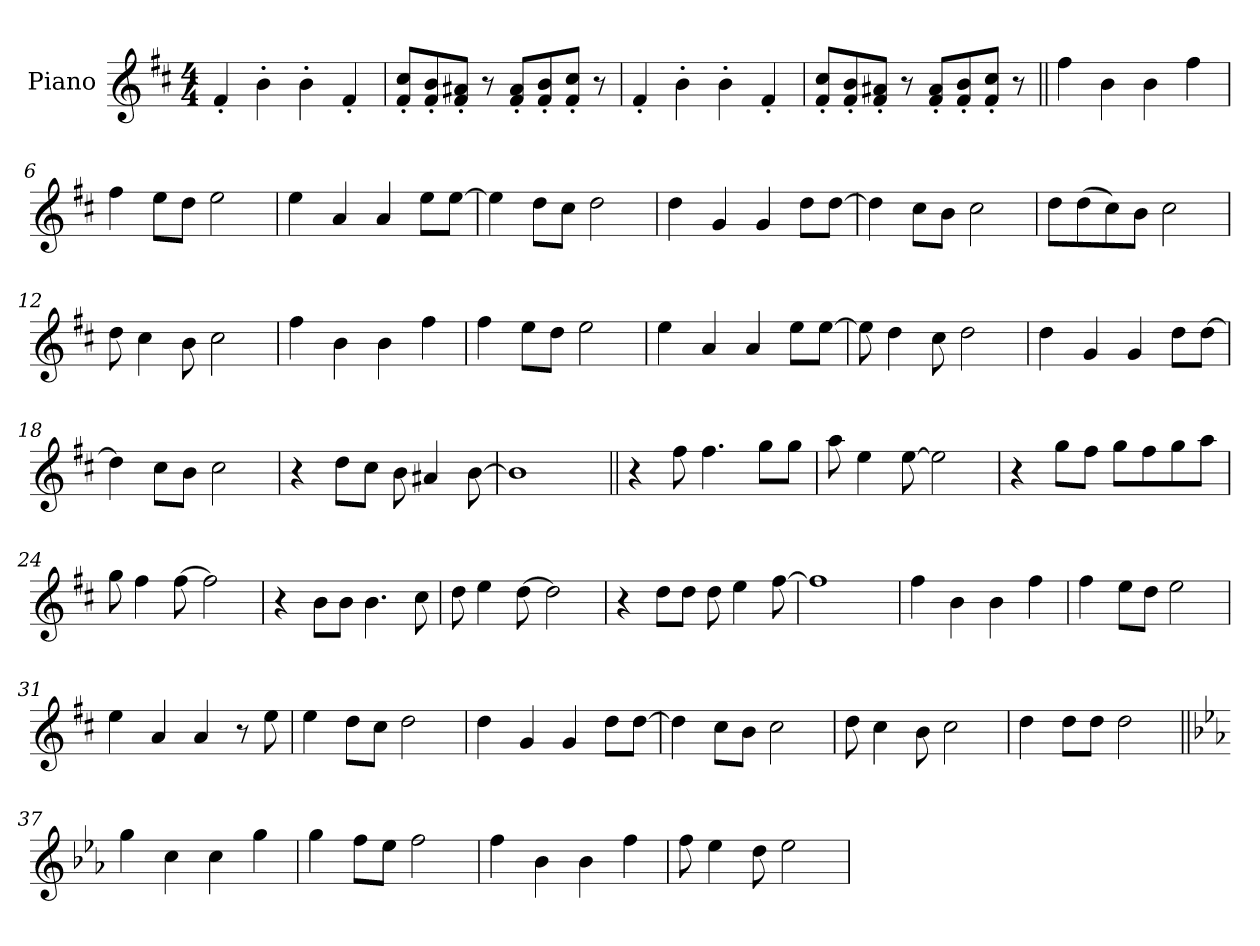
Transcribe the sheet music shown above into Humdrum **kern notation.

**kern
*part1
*staff1
*I"Piano
*I'Pno.
*clefG2
*k[f#c#]
*M4/4
*MM150
=1
4f#'!
4b'!
4b'!
4f#'!
=2
8f#!' 8cc#!'L
8f#!' 8b!'
8f#!' 8a#X!'J
8r
8f#!' 8a#!'L
8f#!' 8b!'
8f#!' 8cc#!'J
8r
=3
4f#'!
4b'!
4b'!
4f#'!
=4
8f#!' 8cc#!'L
8f#!' 8b!'
8f#!' 8a#X!'J
8r
8f#!' 8a#!'L
8f#!' 8b!'
8f#!' 8cc#!'J
8r
=5||
4ff#
4b
4b
4ff#
=6
4ff#
8eeL
8ddJ
2ee
=7
4ee
4a
4a
8eeL
[8eeJ
=8
4ee]
8ddL
8cc#J
2dd
=9
4dd
4g
4g
8ddL
[8ddJ
=10
4dd]
8cc#L
8bJ
2cc#
=11
8ddL
(8dd
8cc#)
8bJ
2cc#
=12
8dd
4cc#
8b
2cc#
=13
4ff#
4b
4b
4ff#
=14
4ff#
8eeL
8ddJ
2ee
=15
4ee
4a
4a
8eeL
[8eeJ
=16
8ee]
4dd
8cc#
2dd
=17
4dd
4g
4g
8ddL
[8ddJ
=18
4dd]
8cc#L
8bJ
2cc#
=19
4r
8ddL
8cc#J
8b
4a#X
[8b
=20
1b]
=21||
4r
8ff#
4.ff#
8ggL
8ggJ
=22
8aa
4ee
[8ee
2ee]
=23
4r
8ggL
8ff#J
8ggL
8ff#
8gg
8aaJ
=24
8gg
4ff#
[8ff#
2ff#]
=25
4r
8bL
8bJ
4.b
8cc#
=26
8dd
4ee
[8dd
2dd]
=27
4r
8ddL
8ddJ
8dd
4ee
[8ff#
=28
1ff#]
=29
4ff#
4b
4b
4ff#
=30
4ff#
8eeL
8ddJ
2ee
=31
4ee
4a
4a
8r
8ee
=32
4ee
8ddL
8cc#J
2dd
=33
4dd
4g
4g
8ddL
[8ddJ
=34
4dd]
8cc#L
8bJ
2cc#
=35
8dd
4cc#
8b
2cc#
=36
4dd
8ddL
8ddJ
2dd
=37||
*k[b-e-a-]
4gg
4cc
4cc
4gg
=38
4gg
8ffL
8ee-J
2ff
=39
4ff
4b-
4b-
4ff
=40
8ff
4ee-
8dd
2ee-
=
*-
